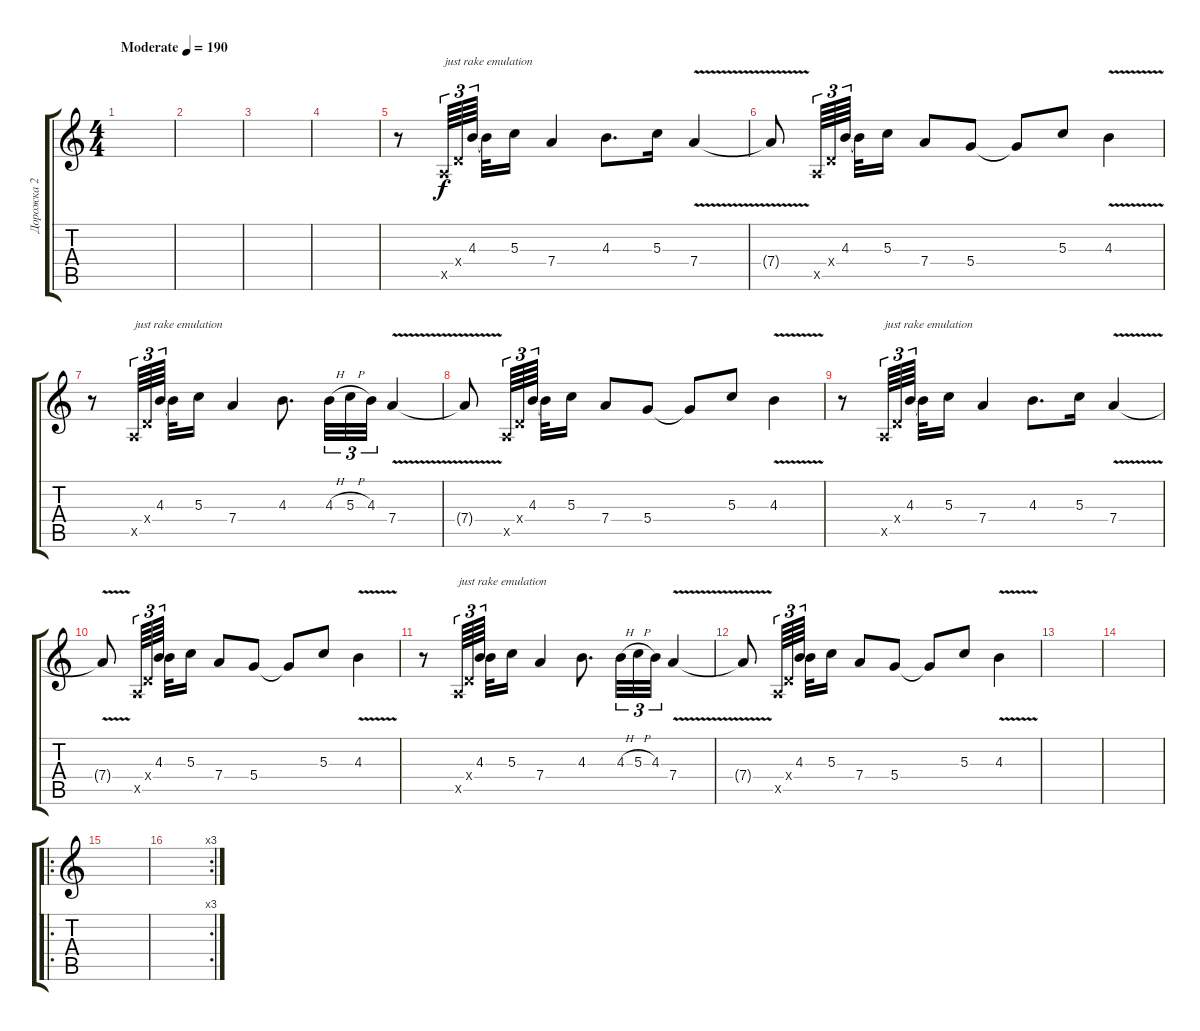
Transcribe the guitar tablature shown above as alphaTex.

\track ("Дорожка 2" "Дорожка 2") {instrument acousticguitarsteel}
\staff {score tabs}
\tuning (E4 B3 G3 D3 A2 E2) {hide}
\ts (4 4)
\tempo (190 "Moderate")
\tempo 75
\tempo (190 "Moderate")
\clef g2
\ks c
|
|
|
|
r.8 0.5{x}.64{tu (3 2) txt "just rake emulation"} 0.4{x}.64{tu (3 2)} 4.3.64{tu (3 2) beam splitsecondary} 4.3{t}.32 5.3.16 7.4.4 4.3.8{d} 5.3.16 7.4{v}.4 |
7.4{t}.8 0.5{x}.64{tu (3 2)} 0.4{x}.64{tu (3 2)} 4.3.64{tu (3 2) beam splitsecondary} 4.3{t}.32 5.3.16 7.4.8 5.4.8 5.4{t}.8 5.3.8 4.3{v}.4 |
r.8 0.5{x}.64{tu (3 2) txt "just rake emulation"} 0.4{x}.64{tu (3 2)} 4.3.64{tu (3 2) beam splitsecondary} 4.3{t}.32 5.3.16 7.4.4 4.3.8{d} 4.3{h}.32{tu (3 2)} 5.3{h}.32{tu (3 2)} 4.3.32{tu (3 2)} 7.4{v}.4 |
7.4{t}.8 0.5{x}.64{tu (3 2)} 0.4{x}.64{tu (3 2)} 4.3.64{tu (3 2) beam splitsecondary} 4.3{t}.32 5.3.16 7.4.8 5.4.8 5.4{t}.8 5.3.8 4.3{v}.4 |
r.8 0.5{x}.64{tu (3 2) txt "just rake emulation"} 0.4{x}.64{tu (3 2)} 4.3.64{tu (3 2) beam splitsecondary} 4.3{t}.32 5.3.16 7.4.4 4.3.8{d} 5.3.16 7.4{v}.4 |
7.4{t}.8 0.5{x}.64{tu (3 2)} 0.4{x}.64{tu (3 2)} 4.3.64{tu (3 2) beam splitsecondary} 4.3{t}.32 5.3.16 7.4.8 5.4.8 5.4{t}.8 5.3.8 4.3{v}.4 |
r.8 0.5{x}.64{tu (3 2) txt "just rake emulation"} 0.4{x}.64{tu (3 2)} 4.3.64{tu (3 2) beam splitsecondary} 4.3{t}.32 5.3.16 7.4.4 4.3.8{d} 4.3{h}.32{tu (3 2)} 5.3{h}.32{tu (3 2)} 4.3.32{tu (3 2)} 7.4{v}.4 |
7.4{t}.8 0.5{x}.64{tu (3 2)} 0.4{x}.64{tu (3 2)} 4.3.64{tu (3 2) beam splitsecondary} 4.3{t}.32 5.3.16 7.4.8 5.4.8 5.4{t}.8 5.3.8 4.3{v}.4 |
|
|
\ro
|
\rc 3
